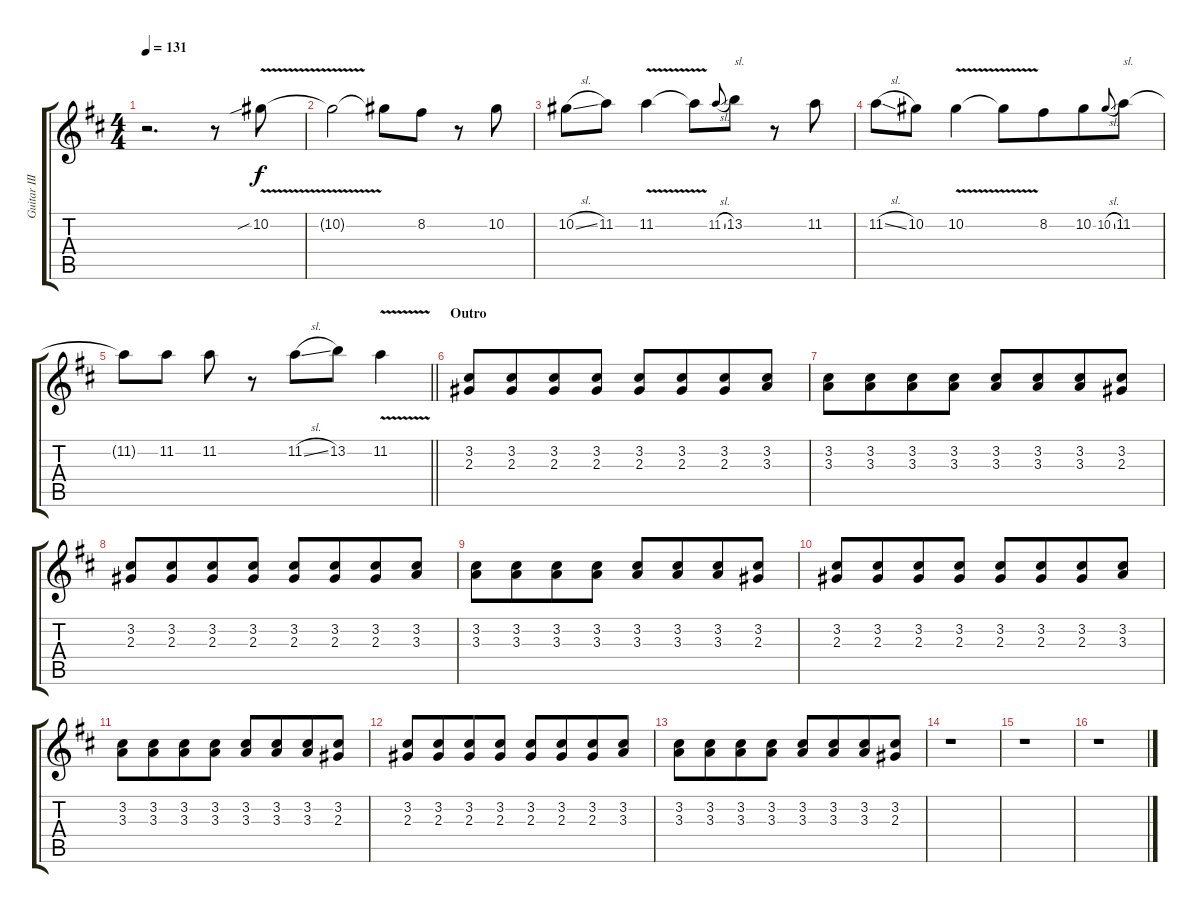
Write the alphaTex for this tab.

\track ("Guitar III" "Guitar III") {instrument distortionguitar}
\staff {score tabs}
\tuning (Eb4 Bb3 Gb3 Db3 Ab2 Eb2) {hide}
\ts (4 4)
\tempo 131
\clef g2
\ks d
r.2{d dy f} r.8 10.2{v sib}.8 |
10.2{t}.2 10.2{t}.8 8.2.8 r.8 10.2.8 |
10.2{sl}.8 11.2.8 11.2{v}.4 11.2{t}.8 11.2{sl}.8{gr onbeat} 13.2.8{txt "sl."} r.8 11.2.8 |
11.2{sl}.8 10.2.8 10.2{v}.4 10.2{t}.8 8.2.8{beam merge} 10.2.8 10.2{sl}.8{gr onbeat} 11.2.8{txt "sl."} |
\barLineRight lightlight
11.2{t}.8 11.2.8 11.2.8 r.8 11.2{sl}.8 13.2.8 11.2{v}.4 |
\section ("" "Outro")
(3.2 2.3).8 (3.2 2.3).8{beam merge} (3.2 2.3).8 (3.2 2.3).8 (3.2 2.3).8 (3.2 2.3).8{beam merge} (3.2 2.3).8 (3.2 3.3).8 |
(3.2 3.3).8 (3.2 3.3).8{beam merge} (3.2 3.3).8 (3.2 3.3).8 (3.2 3.3).8 (3.2 3.3).8{beam merge} (3.2 3.3).8 (3.2 2.3).8 |
(3.2 2.3).8 (3.2 2.3).8{beam merge} (3.2 2.3).8 (3.2 2.3).8 (3.2 2.3).8 (3.2 2.3).8{beam merge} (3.2 2.3).8 (3.2 3.3).8 |
(3.2 3.3).8 (3.2 3.3).8{beam merge} (3.2 3.3).8 (3.2 3.3).8 (3.2 3.3).8 (3.2 3.3).8{beam merge} (3.2 3.3).8 (3.2 2.3).8 |
(3.2 2.3).8 (3.2 2.3).8{beam merge} (3.2 2.3).8 (3.2 2.3).8 (3.2 2.3).8 (3.2 2.3).8{beam merge} (3.2 2.3).8 (3.2 3.3).8 |
(3.2 3.3).8 (3.2 3.3).8{beam merge} (3.2 3.3).8 (3.2 3.3).8 (3.2 3.3).8 (3.2 3.3).8{beam merge} (3.2 3.3).8 (3.2 2.3).8 |
(3.2 2.3).8 (3.2 2.3).8{beam merge} (3.2 2.3).8 (3.2 2.3).8 (3.2 2.3).8 (3.2 2.3).8{beam merge} (3.2 2.3).8 (3.2 3.3).8 |
(3.2 3.3).8 (3.2 3.3).8{beam merge} (3.2 3.3).8 (3.2 3.3).8 (3.2 3.3).8 (3.2 3.3).8{beam merge} (3.2 3.3).8 (3.2 2.3).8 |
r.1 |
r.1 |
r.1
